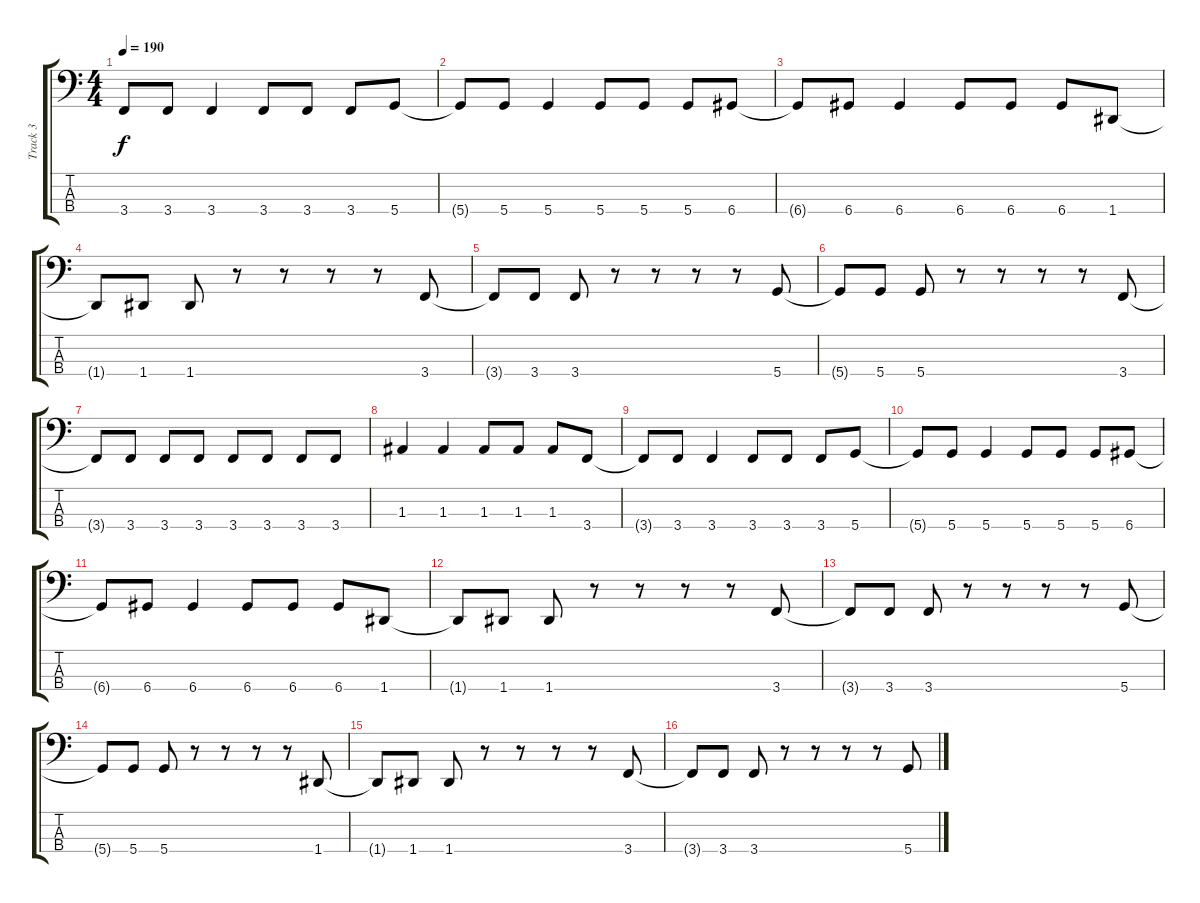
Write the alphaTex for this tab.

\track ("Track 3" "Track 3") {instrument electricbassfinger}
\staff {score tabs}
\tuning (G2 D2 A1 D1) {hide}
\ts (4 4)
\tempo 190
\clef f4
\ks c
3.4{t}.8{dy f} 3.4.8 3.4.4 3.4.8 3.4.8 3.4.8 5.4.8 |
5.4{t}.8 5.4.8 5.4.4 5.4.8 5.4.8 5.4.8 6.4.8 |
6.4{t}.8 6.4.8 6.4.4 6.4.8 6.4.8 6.4.8 1.4.8 |
1.4{t}.8 1.4.8 1.4.8 r.8 r.8 r.8 r.8 3.4.8 |
3.4{t}.8 3.4.8 3.4.8 r.8 r.8 r.8 r.8 5.4.8 |
5.4{t}.8 5.4.8 5.4.8 r.8 r.8 r.8 r.8 3.4.8 |
3.4{t}.8 3.4.8 3.4.8 3.4.8 3.4.8 3.4.8 3.4.8 3.4.8 |
1.3.4 1.3.4 1.3.8 1.3.8 1.3.8 3.4.8 |
3.4{t}.8 3.4.8 3.4.4 3.4.8 3.4.8 3.4.8 5.4.8 |
5.4{t}.8 5.4.8 5.4.4 5.4.8 5.4.8 5.4.8 6.4.8 |
6.4{t}.8 6.4.8 6.4.4 6.4.8 6.4.8 6.4.8 1.4.8 |
1.4{t}.8 1.4.8 1.4.8 r.8 r.8 r.8 r.8 3.4.8 |
3.4{t}.8 3.4.8 3.4.8 r.8 r.8 r.8 r.8 5.4.8 |
5.4{t}.8 5.4.8 5.4.8 r.8 r.8 r.8 r.8 1.4.8 |
1.4{t}.8 1.4.8 1.4.8 r.8 r.8 r.8 r.8 3.4.8 |
3.4{t}.8 3.4.8 3.4.8 r.8 r.8 r.8 r.8 5.4.8
